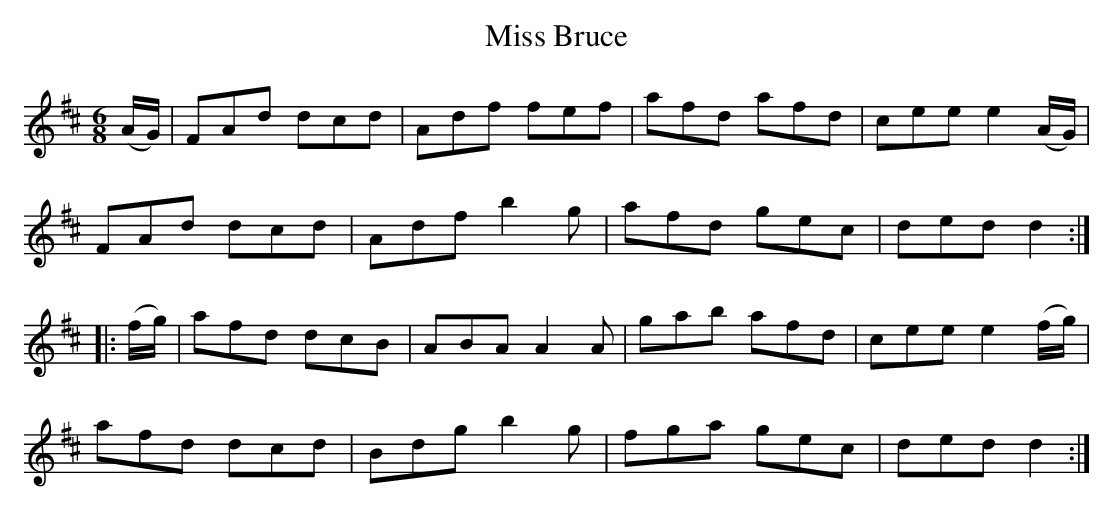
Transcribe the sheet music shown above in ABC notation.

X:1
T: Miss Bruce
M: 6/8
L: 1/8
K: D
   (A/G/) | FAd dcd | Adf fef  | afd afd | cee e2 (A/G/) |
	    FAd dcd | Adf b2 g | afd gec | ded d2       :|
|: (f/g/) | afd dcB | ABA A2 A | gab afd | cee e2 (f/g/) |
	    afd dcd | Bdg b2 g | fga gec | ded d2       :|
